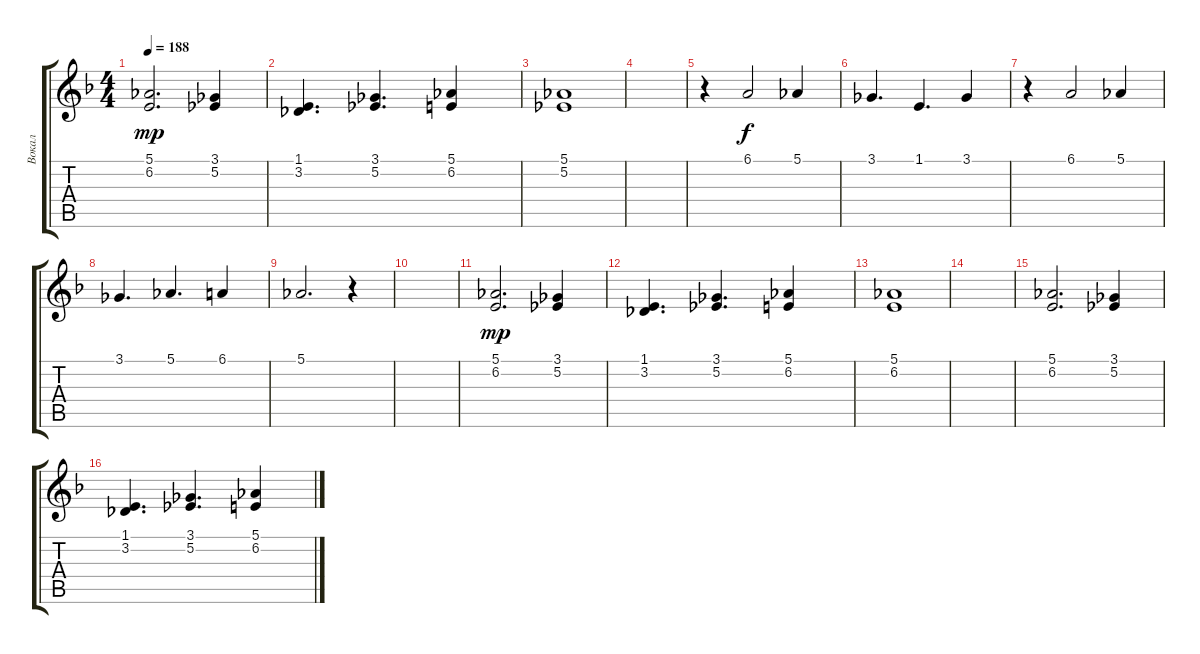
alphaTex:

\track ("Вокал" "Вокал") {instrument trumpet}
\staff {score tabs}
\tuning (Eb4 Bb3 Gb3 Db3 Ab2 Eb2) {hide}
\ts (4 4)
\tempo 188
\clef g2
\ks dminor
(5.1 6.2).2{d dy mp} (3.1 5.2).4 |
(1.1 3.2).4{d} (3.1 5.2).4{d} (5.1 6.2).4 |
(5.1 5.2).1 |
|
r.4 6.1.2{dy f} 5.1.4 |
3.1.4{d} 1.1.4{d} 3.1.4 |
r.4 6.1.2 5.1.4 |
3.1.4{d} 5.1.4{d} 6.1.4 |
5.1.2{d} r.4 |
|
(5.1 6.2).2{d dy mp} (3.1 5.2).4 |
(1.1 3.2).4{d} (3.1 5.2).4{d} (5.1 6.2).4 |
(5.1 6.2).1 |
|
(5.1 6.2).2{d} (3.1 5.2).4 |
(1.1 3.2).4{d} (3.1 5.2).4{d} (5.1 6.2).4
